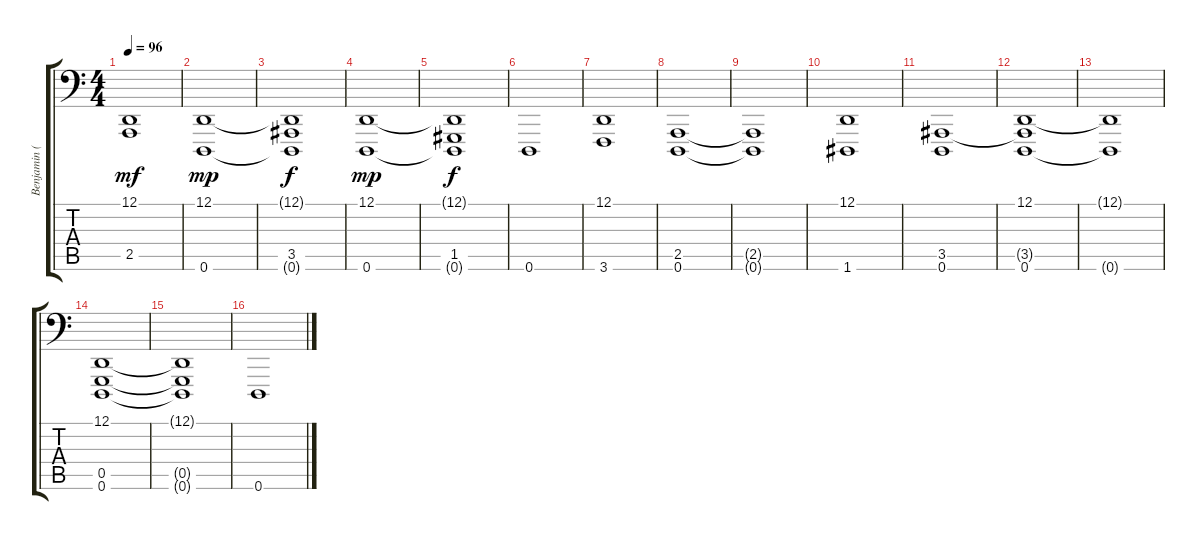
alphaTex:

\track ("Benjamin (KeybExtra)" "Benjamin (") {instrument seashore}
\staff {score tabs}
\tuning (D1 A0 F0 C0 G-1 D-1) {hide}
\ts (4 4)
\tempo 96
\clef f4
\ks c
(12.1 2.5{t}).1{dy mf} |
(12.1 0.6).1{dy mp} |
(12.1{t} 3.5 0.6{t}).1{dy f} |
(12.1 0.6).1{dy mp} |
(12.1{t} 1.5 0.6{t}).1{dy f} |
0.6.1 |
(12.1 3.6).1 |
(2.5 0.6).1 |
(2.5{t} 0.6{t}).1 |
(12.1 1.6).1 |
(3.5 0.6).1 |
(12.1 3.5{t} 0.6).1 |
(12.1{t} 0.6{t}).1 |
(12.1 0.5 0.6).1 |
(12.1{t} 0.5{t} 0.6{t}).1 |
0.6.1
